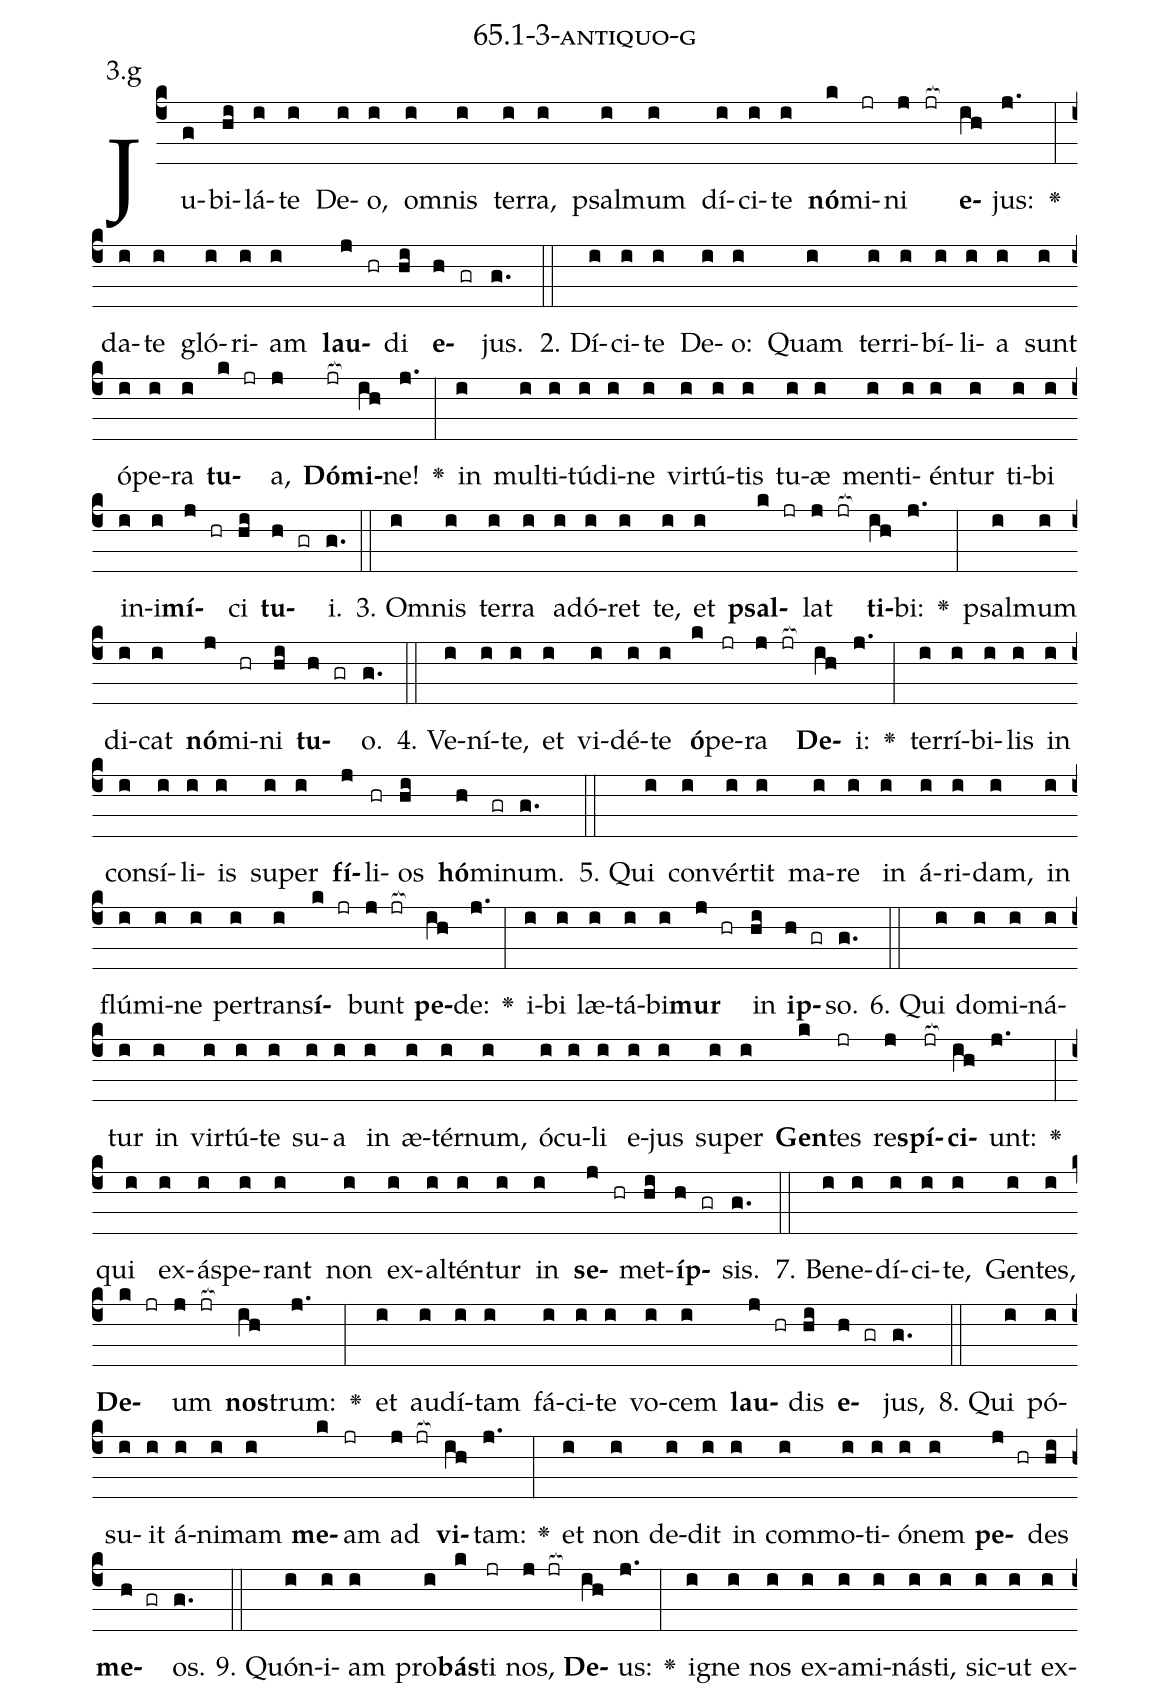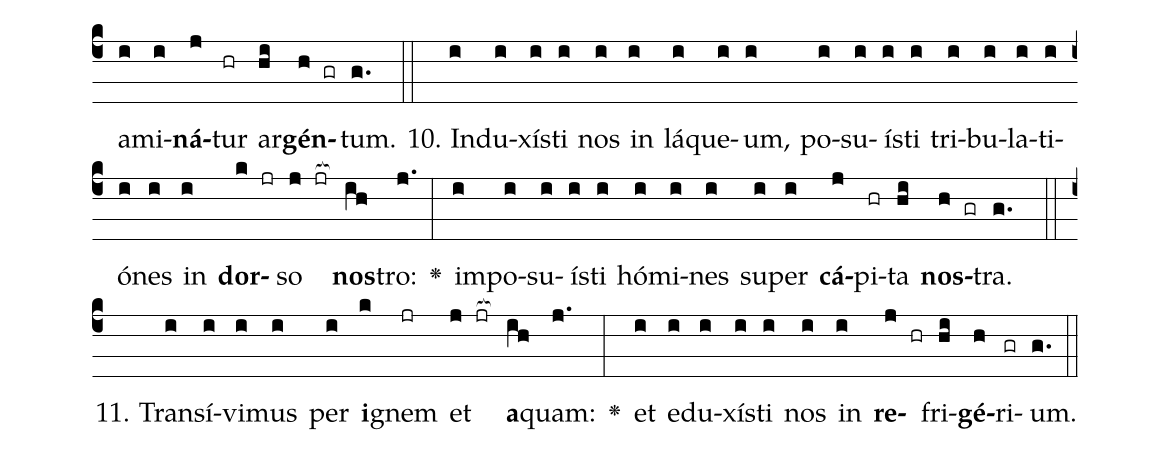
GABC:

name: 65.1-3-antiquo-g;
annotation: 3.g;
%%
(c4)Ju(g)bi(hi)lá(i)te(i) De(i)o,(i) om(i)nis(i) ter(i)ra,(i) psal(i)mum(i) dí(i)ci(i)te(i) <b>nó</b>(k)mi(jr)ni(j jr[ocb:1{]) <b>e</b>(ih[ocb:0}])jus:(j.) <v>\greheightstar</v>(:) da(i)te(i) gló(i)ri(i)am(i) <b>lau</b>(j hr)di(hi) <b>e</b>(h gr)jus.(g.) (::)
2. Dí(i)ci(i)te(i) De(i)o:(i) Quam(i) ter(i)ri(i)bí(i)li(i)a(i) sunt(i) ó(i)pe(i)ra(i) <b>tu</b>(k jr)a,(j) <b>Dó</b>(jr[ocb:1{])<b>mi</b>(ih[ocb:0}])ne!(j.) <v>\greheightstar</v>(:) in(i) mul(i)ti(i)tú(i)di(i)ne(i) vir(i)tú(i)tis(i) tu(i)æ(i) men(i)ti(i)én(i)tur(i) ti(i)bi(i) in(i)i(i)<b>mí</b>(j hr)ci(hi) <b>tu</b>(h gr)i.(g.) (::)
3. Om(i)nis(i) ter(i)ra(i) ad(i)ó(i)ret(i) te,(i) et(i) <b>psal</b>(k jr)lat(j jr[ocb:1{]) <b>ti</b>(ih[ocb:0}])bi:(j.) <v>\greheightstar</v>(:) psal(i)mum(i) di(i)cat(i) <b>nó</b>(j)mi(hr)ni(hi) <b>tu</b>(h gr)o.(g.) (::)
4. Ve(i)ní(i)te,(i) et(i) vi(i)dé(i)te(i) <b>ó</b>(k)pe(jr)ra(j jr[ocb:1{]) <b>De</b>(ih[ocb:0}])i:(j.) <v>\greheightstar</v>(:) ter(i)rí(i)bi(i)lis(i) in(i) con(i)sí(i)li(i)is(i) su(i)per(i) <b>fí</b>(j)li(hr)os(hi) <b>hó</b>(h)mi(gr)num.(g.) (::)
5. Qui(i) con(i)vér(i)tit(i) ma(i)re(i) in(i) á(i)ri(i)dam,(i) in(i) flú(i)mi(i)ne(i) per(i)trans(i)<b>í</b>(k jr)bunt(j jr[ocb:1{]) <b>pe</b>(ih[ocb:0}])de:(j.) <v>\greheightstar</v>(:) i(i)bi(i) læ(i)tá(i)bi(i)<b>mur</b>(j hr) in(hi) <b>ip</b>(h gr)so.(g.) (::)
6. Qui(i) do(i)mi(i)ná(i)tur(i) in(i) vir(i)tú(i)te(i) su(i)a(i) in(i) æ(i)tér(i)num,(i) ó(i)cu(i)li(i) e(i)jus(i) su(i)per(i) <b>Gen</b>(k)tes(jr) re(j)<b>spí</b>(jr[ocb:1{])<b>ci</b>(ih[ocb:0}])unt:(j.) <v>\greheightstar</v>(:) qui(i) ex(i)ás(i)pe(i)rant(i) non(i) ex(i)al(i)tén(i)tur(i) in(i) <b>se</b>(j hr)met(hi)<b>íp</b>(h gr)sis.(g.) (::)
7. Be(i)ne(i)dí(i)ci(i)te,(i) Gen(i)tes,(i) <b>De</b>(k jr)um(j jr[ocb:1{]) <b>nos</b>(ih[ocb:0}])trum:(j.) <v>\greheightstar</v>(:) et(i) au(i)dí(i)tam(i) fá(i)ci(i)te(i) vo(i)cem(i) <b>lau</b>(j hr)dis(hi) <b>e</b>(h gr)jus,(g.) (::)
8. Qui(i) pó(i)su(i)it(i) á(i)ni(i)mam(i) <b>me</b>(k)am(jr) ad(j jr[ocb:1{]) <b>vi</b>(ih[ocb:0}])tam:(j.) <v>\greheightstar</v>(:) et(i) non(i) de(i)dit(i) in(i) com(i)mo(i)ti(i)ó(i)nem(i) <b>pe</b>(j hr)des(hi) <b>me</b>(h gr)os.(g.) (::)
9. Quón(i)i(i)am(i) pro(i)<b>bás</b>(k)ti(jr) nos,(j jr[ocb:1{]) <b>De</b>(ih[ocb:0}])us:(j.) <v>\greheightstar</v>(:) i(i)gne(i) nos(i) ex(i)a(i)mi(i)nás(i)ti,(i) sic(i)ut(i) ex(i)a(i)mi(i)<b>ná</b>(j)tur(hr) ar(hi)<b>gén</b>(h gr)tum.(g.) (::)
10. In(i)du(i)xís(i)ti(i) nos(i) in(i) lá(i)que(i)um,(i) po(i)su(i)ís(i)ti(i) tri(i)bu(i)la(i)ti(i)ó(i)nes(i) in(i) <b>dor</b>(k jr)so(j jr[ocb:1{]) <b>nos</b>(ih[ocb:0}])tro:(j.) <v>\greheightstar</v>(:) im(i)po(i)su(i)ís(i)ti(i) hó(i)mi(i)nes(i) su(i)per(i) <b>cá</b>(j)pi(hr)ta(hi) <b>nos</b>(h gr)tra.(g.) (::)
11. Trans(i)í(i)vi(i)mus(i) per(i) <b>i</b>(k)gnem(jr) et(j jr[ocb:1{]) <b>a</b>(ih[ocb:0}])quam:(j.) <v>\greheightstar</v>(:) et(i) e(i)du(i)xís(i)ti(i) nos(i) in(i) <b>re</b>(j hr)fri(hi)<b>gé</b>(h)ri(gr)um.(g.) (::)
